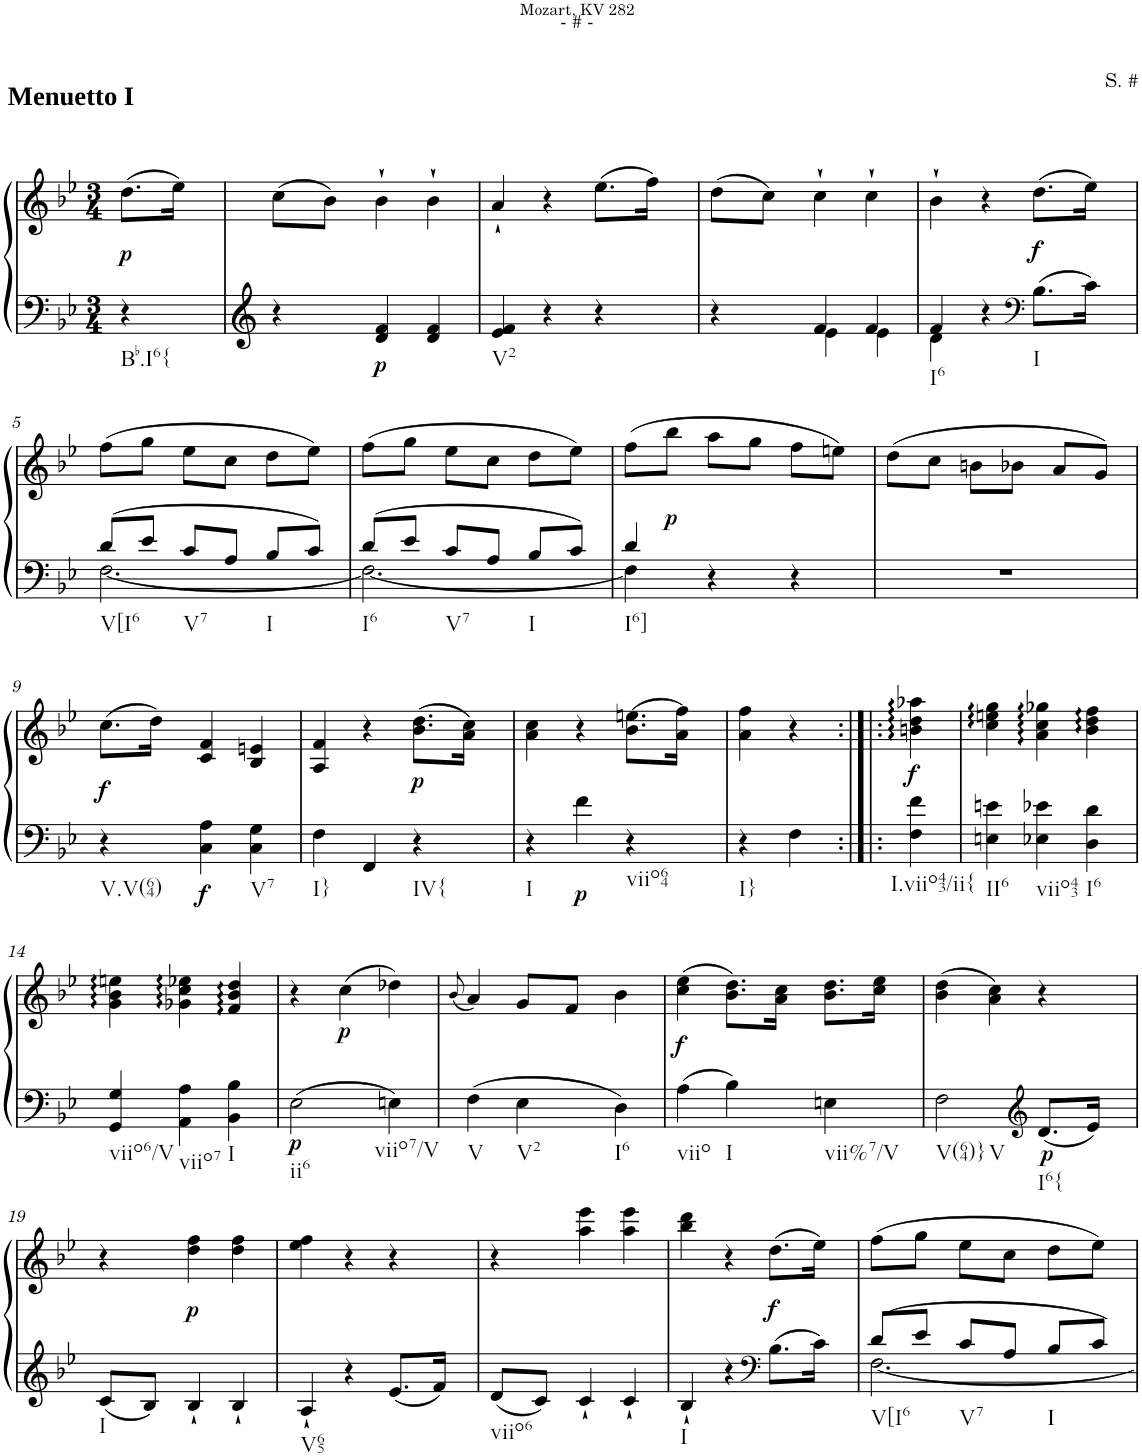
**kern	**kern	**dynam
*part1	*part1	*part1
*staff2	*staff1	*staff1/2
*I"Klavier linke Hand	*	*
*clefF4	*clefG2	*
*k[b-e-]	*k[b-e-]	*
*M3/4	*M3/4	*
=	=	=
*^	*	*
!	!	!LO:TX:a:B:t=Menuetto I	!
!LO:TX:b:t=Bb.I6{	!	!	!
!	!	!	!LO:DY:b
4r	4ryy	(8.dd\L	p
.	.	16ee-\Jk)	.
=1	=1	=1	=1
4r	4ryy	(8cc\L	.
.	.	8b-\J)	.
!	!	!	!LO:DY:b=2
4d/ 4f/	2ryy	4b-`\	p
4d/ 4f/	.	4b-`\	.
=2	=2	=2	=2
!LO:TX:b:t=V2	!	!	!
4e-/ 4f/	4ryy	4a`/	.
4r	4ryy	4r	.
4r	4ryy	(8.ee-\L	.
.	.	16ff\Jk)	.
=3	=3	=3	=3
4r	4ryy	(8dd\L	.
.	.	8cc\J)	.
4f/	4e-\	4cc`\	.
4f/	4e-\	4cc`\	.
=4	=4	=4	=4
!LO:TX:b:t=I6	!	!	!
4f/	4d\	4b-`\	.
4r	4ryy	4r	.
*clefF4	*	*	*
!LO:TX:b:t=I	!	!	!
!	!	!	!LO:DY:b
8.B-\L	4ryy	(8.dd\L	f
16c\Jk	.	16ee-\Jk)	.
!!LO:LB:g=z
=5	=5	=5	=5
!LO:TX:b:t=V[I6	!	!	!
8d/L	[2.F\	(8ff\L	.
8e-/J	.	8gg\J	.
!LO:TX:b:t=V7	!	!	!
8c/L	.	8ee-\L	.
8A/J	.	8cc\J	.
!LO:TX:b:t=I	!	!	!
8B-/L	.	8dd\L	.
8c/J	.	8ee-\J)	.
=6	=6	=6	=6
!LO:TX:b:t=I6	!	!	!
8d/L	2.F\_	(8ff\L	.
8e-/J	.	8gg\J	.
!LO:TX:b:t=V7	!	!	!
8c/L	.	8ee-\L	.
8A/J	.	8cc\J	.
!LO:TX:b:t=I	!	!	!
8B-/L	.	8dd\L	.
8c/J	.	8ee-\J)	.
=7	=7	=7	=7
!LO:TX:b:t=I6]	!	!	!
4d/	4F\]	(8ff\L	.
!	!	!	!LO:DY:b
.	.	8bb-\J	p
4r	4ryy	8aa\L	.
.	.	8gg\J	.
4r	4ryy	8ff\L	.
.	.	8een\J)	.
*v	*v	*	*
=8	=8	=8
2.r	(8dd\L	.
.	8cc\J	.
.	8bn\L	.
.	8b-X\J	.
.	8a/L	.
.	8g/J)	.
!!LO:LB:g=z
=9	=9	=9
*^	*	*
!LO:TX:b:t=V.V(64)	!	!	!
!	!	!	!LO:DY:b
4r	4ryy	(>8.cc\L	f
.	.	16dd\Jk)	.
!	!	!	!LO:DY:b=2
4C\ 4A\	2ryy	4c/ 4f/	f
!LO:TX:b:t=V7	!	!	!
4C\ 4G\	.	4B-/ 4en/	.
*v	*v	*	*
=10	=10	=10
!LO:TX:b:t=I}	!	!
4F\	4A/ 4f/	.
4FF/	4r	.
!LO:TX:b:t=IV{	!	!
!	!	!LO:DY:b
4r	(8.b-\ 8.dd\L	p
.	16a\ 16cc\Jk)	.
=11	=11	=11
!LO:TX:b:t=I	!	!
4r	4a\ 4cc\	.
!	!	!LO:DY:b=2
4f\	4r	p
!LO:TX:b:t=viio64	!	!
4r	(8.b-\ 8.een\L	.
.	16a\ 16ff\Jk)	.
=12	=12	=12
!LO:TX:b:t=I}	!	!
4r	4a\ 4ff\	.
4F\	4r	.
=12X1:|!|:	=12X1:|!|:	=12X1:|!|:
!LO:TX:b:t=I.viio43/ii{	!	!
!	!	!LO:DY:b
4F\ 4f\	4bn\:: 4dd\:: 4aa-X\::	f
=13	=13	=13
!LO:TX:b:t=II6	!	!
4En\ 4en\	4cc\:: 4een\:: 4gg\::	.
!LO:TX:b:t=viio43	!	!
4E-X\ 4e-X\	4a\:: 4cc\:: 4gg-X\::	.
!LO:TX:b:t=I6	!	!
4D\ 4d\	4b-\:: 4dd\:: 4ff\::	.
!!LO:LB:g=z
=14	=14	=14
!LO:TX:b:t=viio6/V	!	!
4GG/ 4G/	4g\:: 4b-\:: 4een\::	.
!LO:TX:b:t=viio7	!	!
4AA\ 4A\	4g-X\:: 4cc\:: 4ee-X\::	.
!LO:TX:b:t=I	!	!
4BB-\ 4B-\	4f/:: 4b-/:: 4dd/::	.
=15	=15	=15
!LO:TX:b:t=ii6	!	!
!	!	!LO:DY:b=2
2E-\	4r	p
!	!	!LO:DY:b
.	(4cc\	p
!LO:TX:b:t=viio7/V	!	!
4En\	4dd-X\)	.
=16	=16	=16
.	(8qb-/	.
!LO:TX:b:t=V	!	!
4F\	4a/)	.
!LO:TX:b:t=V2	!	!
4E-\	8g/L	.
.	8f/J	.
!LO:TX:b:t=I6	!	!
4D\	4b-\	.
=17	=17	=17
!LO:TX:b:t=viio	!	!
!	!	!LO:DY:b
4A\	(4cc\ 4ee-\	f
!LO:TX:b:t=I	!	!
4B-\	8.b-\ 8.dd\L)	.
.	16a\ 16cc\Jk	.
!LO:TX:b:t=vii%7/V	!	!
4En\	8.b-\ 8.dd\L	.
.	16cc\ 16ee-\Jk	.
=18	=18	=18
!LO:TX:b:t=V(64)}	!	!
!LO:TX:b:t=V	!	!
2F\	(4b-\ 4dd\	.
.	4a\ 4cc\)	.
*clefG2	*	*
!LO:TX:b:t=I6{	!	!
!	!	!LO:DY:b=2
8.d/L	4r	p
16e-/Jk	.	.
!!LO:LB:g=z
=19	=19	=19
!LO:TX:b:t=I	!	!
8c/L	4r	.
8B-/J	.	.
!	!	!LO:DY:b
4B-`/	4dd\ 4ff\	p
4B-`/	4dd\ 4ff\	.
=20	=20	=20
!LO:TX:b:t=V65	!	!
4A`/	4ee-\ 4ff\	.
4r	4r	.
8.e-/L	4r	.
16f/Jk	.	.
=21	=21	=21
!LO:TX:b:t=viio6	!	!
8d/L	4r	.
8c/J	.	.
4c`/	4aa\ 4eee-\	.
4c`/	4aa\ 4eee-\	.
=22	=22	=22
!LO:TX:b:t=I	!	!
4B-`/	4bb-\ 4ddd\	.
4r	4r	.
*clefF4	*	*
!	!	!LO:DY:b
8.B-\L	(8.dd\L	f
16c\Jk	16ee-\Jk)	.
=23	=23	=23
*^	*	*
!LO:TX:b:t=V[I6	!	!	!
8d/L	[2.F\	(8ff\L	.
8e-/J	.	8gg\J	.
!LO:TX:b:t=V7	!	!	!
8c/L	.	8ee-\L	.
8A/J	.	8cc\J	.
!LO:TX:b:t=I	!	!	!
8B-/L	.	8dd\L	.
8c/J	.	8ee-\J)	.
*v	*v	*	*
=	=	=
*-	*-	*-
